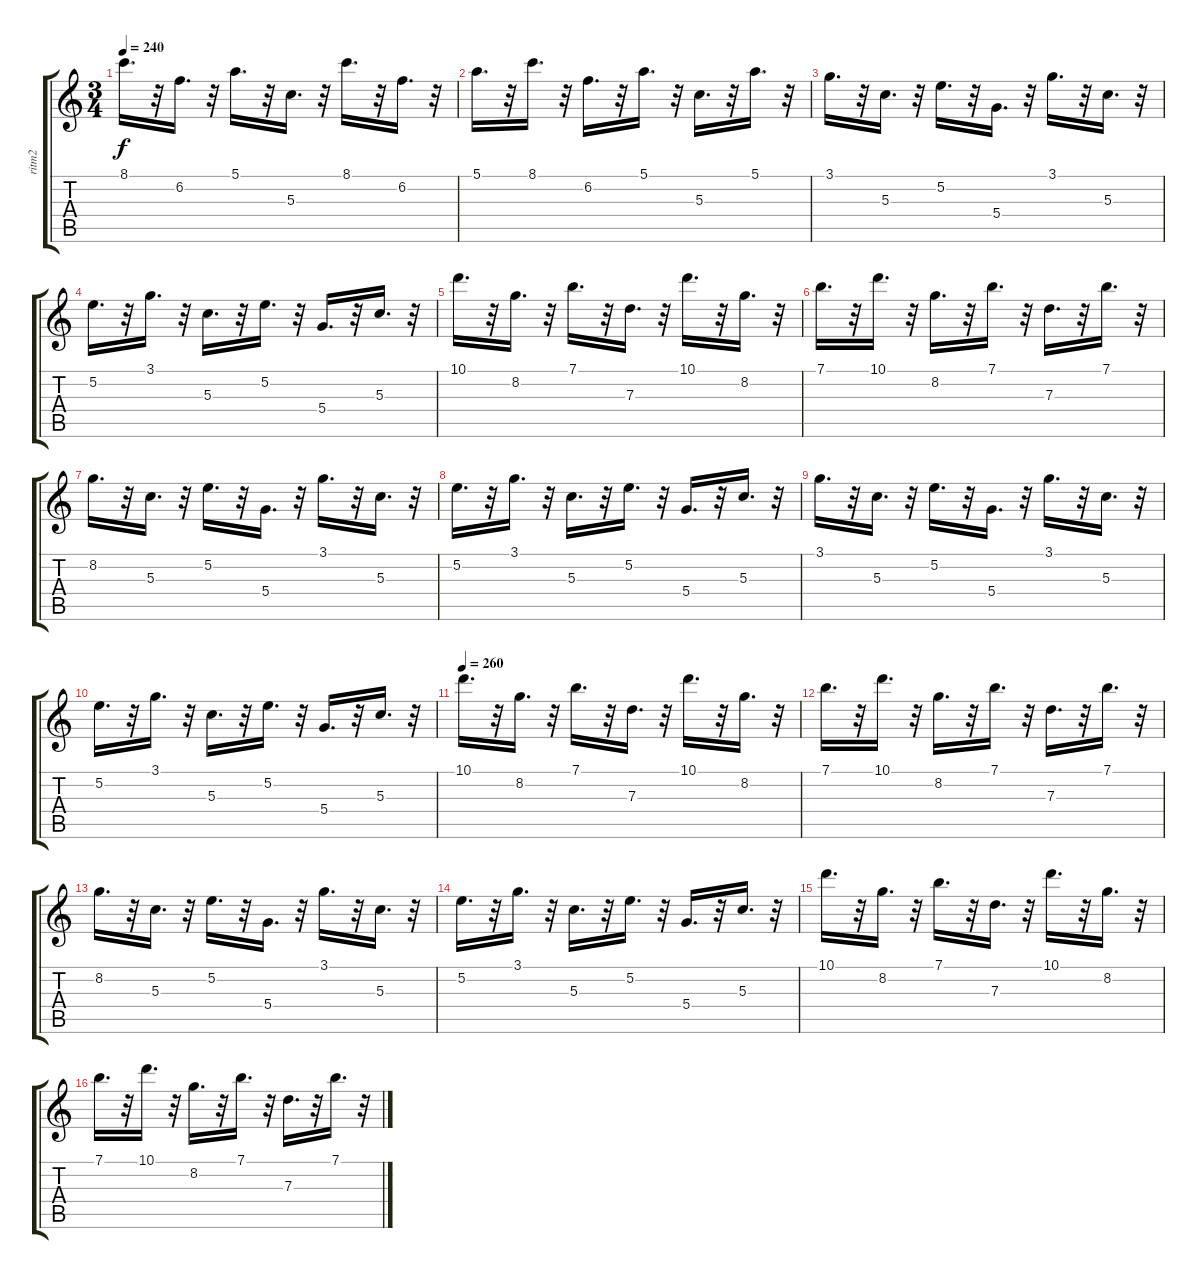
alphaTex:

\track ("ritm2" "ritm2") {instrument banjo}
\staff {score tabs}
\tuning (E4 B3 G3 D3 A2 E2) {hide}
\displaytranspose 12
\ts (3 4)
\tempo 240
\clef g2
\ks c
8.1.16{d dy f} r.32 6.2.16{d} r.32 5.1.16{d} r.32 5.3.16{d} r.32 8.1.16{d} r.32 6.2.16{d} r.32 |
5.1.16{d} r.32 8.1.16{d} r.32 6.2.16{d} r.32 5.1.16{d} r.32 5.3.16{d} r.32 5.1.16{d} r.32 |
3.1.16{d} r.32 5.3.16{d} r.32 5.2.16{d} r.32 5.4.16{d} r.32 3.1.16{d} r.32 5.3.16{d} r.32 |
5.2.16{d} r.32 3.1.16{d} r.32 5.3.16{d} r.32 5.2.16{d} r.32 5.4.16{d} r.32 5.3.16{d} r.32 |
10.1.16{d} r.32 8.2.16{d} r.32 7.1.16{d} r.32 7.3.16{d} r.32 10.1.16{d} r.32 8.2.16{d} r.32 |
7.1.16{d} r.32 10.1.16{d} r.32 8.2.16{d} r.32 7.1.16{d} r.32 7.3.16{d} r.32 7.1.16{d} r.32 |
8.2.16{d} r.32 5.3.16{d} r.32 5.2.16{d} r.32 5.4.16{d} r.32 3.1.16{d} r.32 5.3.16{d} r.32 |
5.2.16{d} r.32 3.1.16{d} r.32 5.3.16{d} r.32 5.2.16{d} r.32 5.4.16{d} r.32 5.3.16{d} r.32 |
3.1.16{d} r.32 5.3.16{d} r.32 5.2.16{d} r.32 5.4.16{d} r.32 3.1.16{d} r.32 5.3.16{d} r.32 |
5.2.16{d} r.32 3.1.16{d} r.32 5.3.16{d} r.32 5.2.16{d} r.32 5.4.16{d} r.32 5.3.16{d} r.32 |
\tempo 260
10.1.16{d} r.32 8.2.16{d} r.32 7.1.16{d} r.32 7.3.16{d} r.32 10.1.16{d} r.32 8.2.16{d} r.32 |
7.1.16{d} r.32 10.1.16{d} r.32 8.2.16{d} r.32 7.1.16{d} r.32 7.3.16{d} r.32 7.1.16{d} r.32 |
8.2.16{d} r.32 5.3.16{d} r.32 5.2.16{d} r.32 5.4.16{d} r.32 3.1.16{d} r.32 5.3.16{d} r.32 |
5.2.16{d} r.32 3.1.16{d} r.32 5.3.16{d} r.32 5.2.16{d} r.32 5.4.16{d} r.32 5.3.16{d} r.32 |
10.1.16{d} r.32 8.2.16{d} r.32 7.1.16{d} r.32 7.3.16{d} r.32 10.1.16{d} r.32 8.2.16{d} r.32 |
7.1.16{d} r.32 10.1.16{d} r.32 8.2.16{d} r.32 7.1.16{d} r.32 7.3.16{d} r.32 7.1.16{d} r.32
